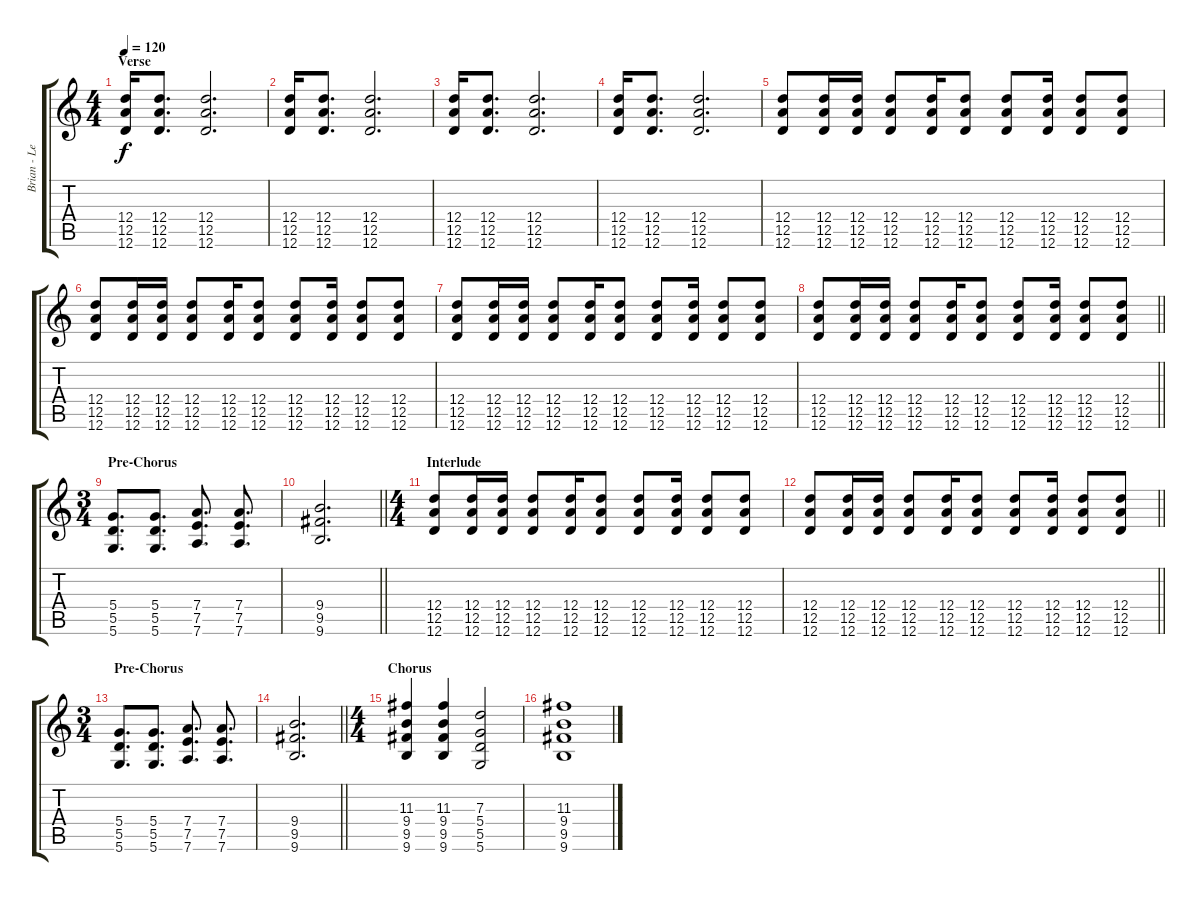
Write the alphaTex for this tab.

\track ("Brian - Lead Guitar" "Brian - Le") {instrument electricguitarjazz}
\staff {score tabs}
\tuning (E4 B3 G3 D3 A2 D2) {hide}
\ts (4 4)
\section ("" "Verse")
\tempo 120
\clef g2
\ks c
(12.4 12.5 12.6).16{dy f} (12.4 12.5 12.6).8{d} (12.4 12.5 12.6).2{d} |
(12.4 12.5 12.6).16 (12.4 12.5 12.6).8{d} (12.4 12.5 12.6).2{d} |
(12.4 12.5 12.6).16 (12.4 12.5 12.6).8{d} (12.4 12.5 12.6).2{d} |
(12.4 12.5 12.6).16 (12.4 12.5 12.6).8{d} (12.4 12.5 12.6).2{d} |
(12.4 12.5 12.6).8 (12.4 12.5 12.6).16 (12.4 12.5 12.6).16 (12.4 12.5 12.6).8 (12.4 12.5 12.6).16 (12.4 12.5 12.6).8 (12.4 12.5 12.6).8 (12.4 12.5 12.6).16 (12.4 12.5 12.6).8 (12.4 12.5 12.6).8 |
(12.4 12.5 12.6).8 (12.4 12.5 12.6).16 (12.4 12.5 12.6).16 (12.4 12.5 12.6).8 (12.4 12.5 12.6).16 (12.4 12.5 12.6).8 (12.4 12.5 12.6).8 (12.4 12.5 12.6).16 (12.4 12.5 12.6).8 (12.4 12.5 12.6).8 |
(12.4 12.5 12.6).8 (12.4 12.5 12.6).16 (12.4 12.5 12.6).16 (12.4 12.5 12.6).8 (12.4 12.5 12.6).16 (12.4 12.5 12.6).8 (12.4 12.5 12.6).8 (12.4 12.5 12.6).16 (12.4 12.5 12.6).8 (12.4 12.5 12.6).8 |
\barLineRight lightlight
(12.4 12.5 12.6).8 (12.4 12.5 12.6).16 (12.4 12.5 12.6).16 (12.4 12.5 12.6).8 (12.4 12.5 12.6).16 (12.4 12.5 12.6).8 (12.4 12.5 12.6).8 (12.4 12.5 12.6).16 (12.4 12.5 12.6).8 (12.4 12.5 12.6).8 |
\ts (3 4)
\section ("" "Pre-Chorus")
(5.4 5.5 5.6).8{d} (5.4 5.5 5.6).8{d} (7.4 7.5 7.6).8{d} (7.4 7.5 7.6).8{d} |
\barLineRight lightlight
(9.4 9.5 9.6).2{d} |
\ts (4 4)
\section ("" "Interlude")
(12.4 12.5 12.6).8 (12.4 12.5 12.6).16 (12.4 12.5 12.6).16 (12.4 12.5 12.6).8 (12.4 12.5 12.6).16 (12.4 12.5 12.6).8 (12.4 12.5 12.6).8 (12.4 12.5 12.6).16 (12.4 12.5 12.6).8 (12.4 12.5 12.6).8 |
\barLineRight lightlight
(12.4 12.5 12.6).8 (12.4 12.5 12.6).16 (12.4 12.5 12.6).16 (12.4 12.5 12.6).8 (12.4 12.5 12.6).16 (12.4 12.5 12.6).8 (12.4 12.5 12.6).8 (12.4 12.5 12.6).16 (12.4 12.5 12.6).8 (12.4 12.5 12.6).8 |
\ts (3 4)
\section ("" "Pre-Chorus")
(5.4 5.5 5.6).8{d} (5.4 5.5 5.6).8{d} (7.4 7.5 7.6).8{d} (7.4 7.5 7.6).8{d} |
\barLineRight lightlight
(9.4 9.5 9.6).2{d} |
\ts (4 4)
\section ("" "Chorus")
(11.3 9.4 9.5 9.6).4 (11.3 9.4 9.5 9.6).4 (7.3 5.4 5.5 5.6).2 |
(11.3 9.4 9.5 9.6).1
